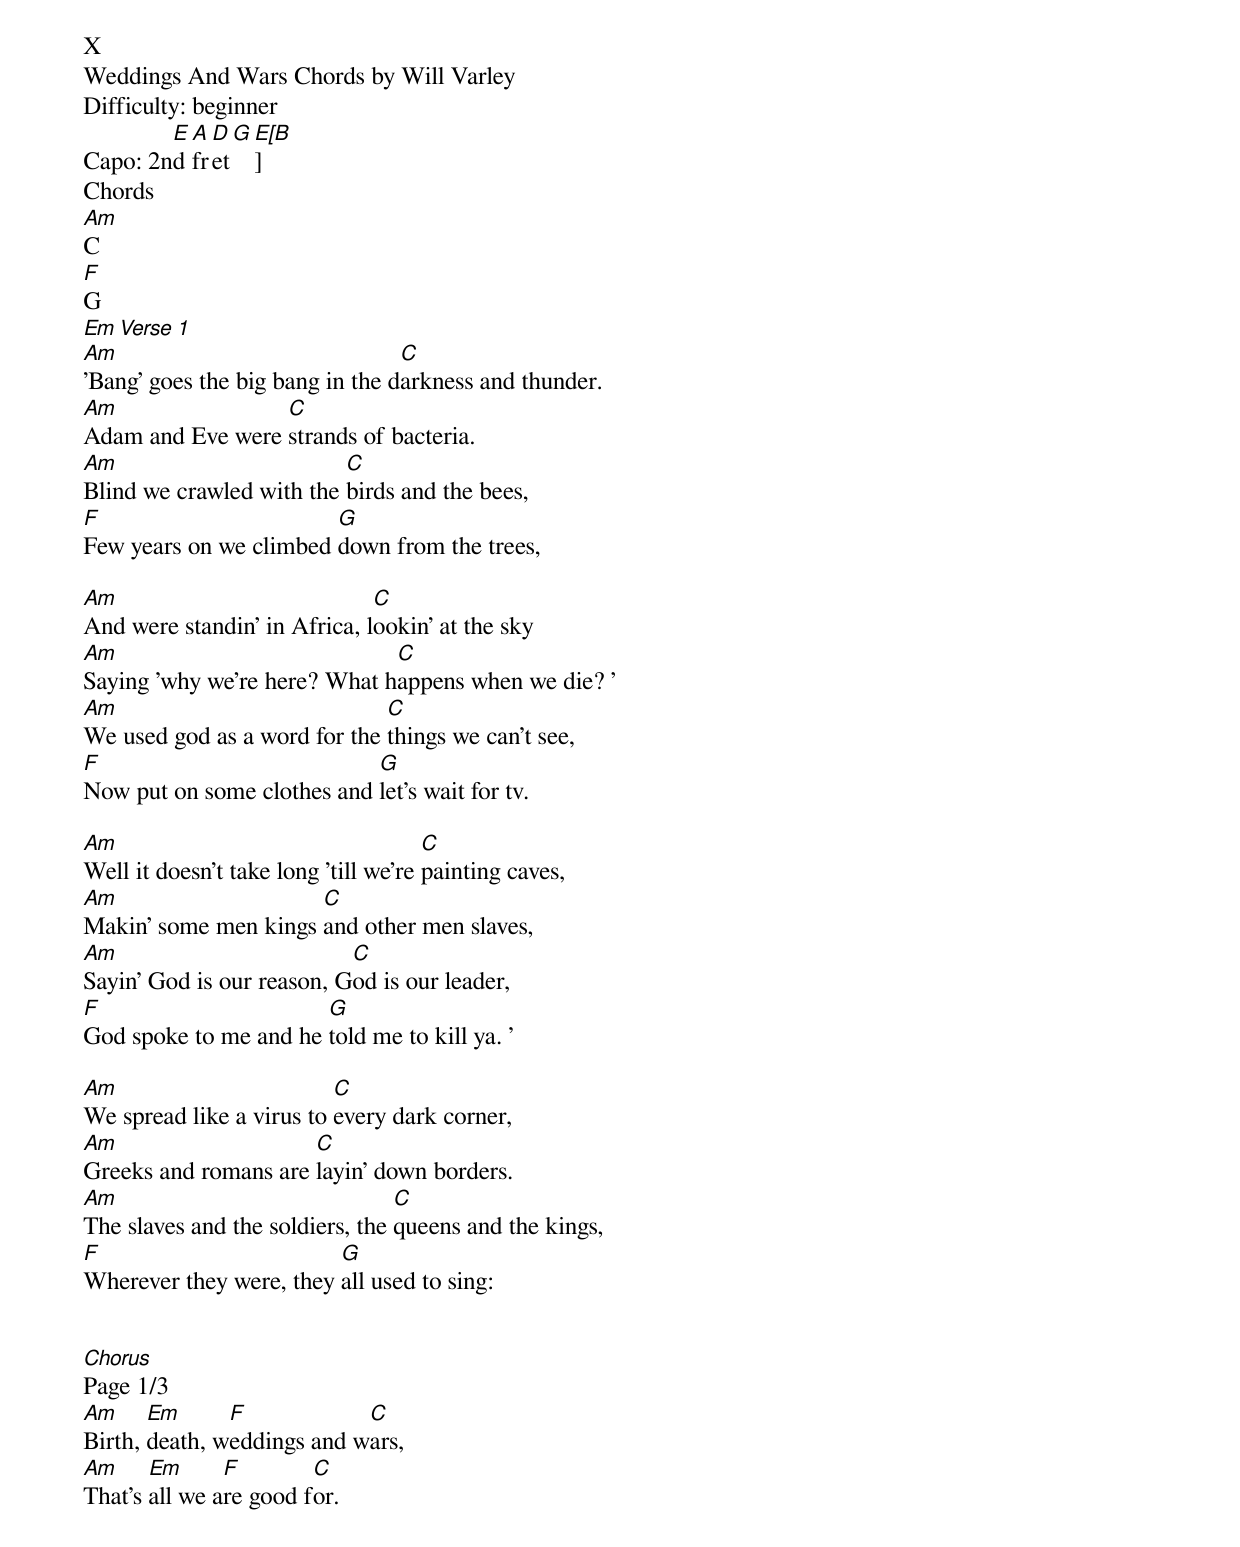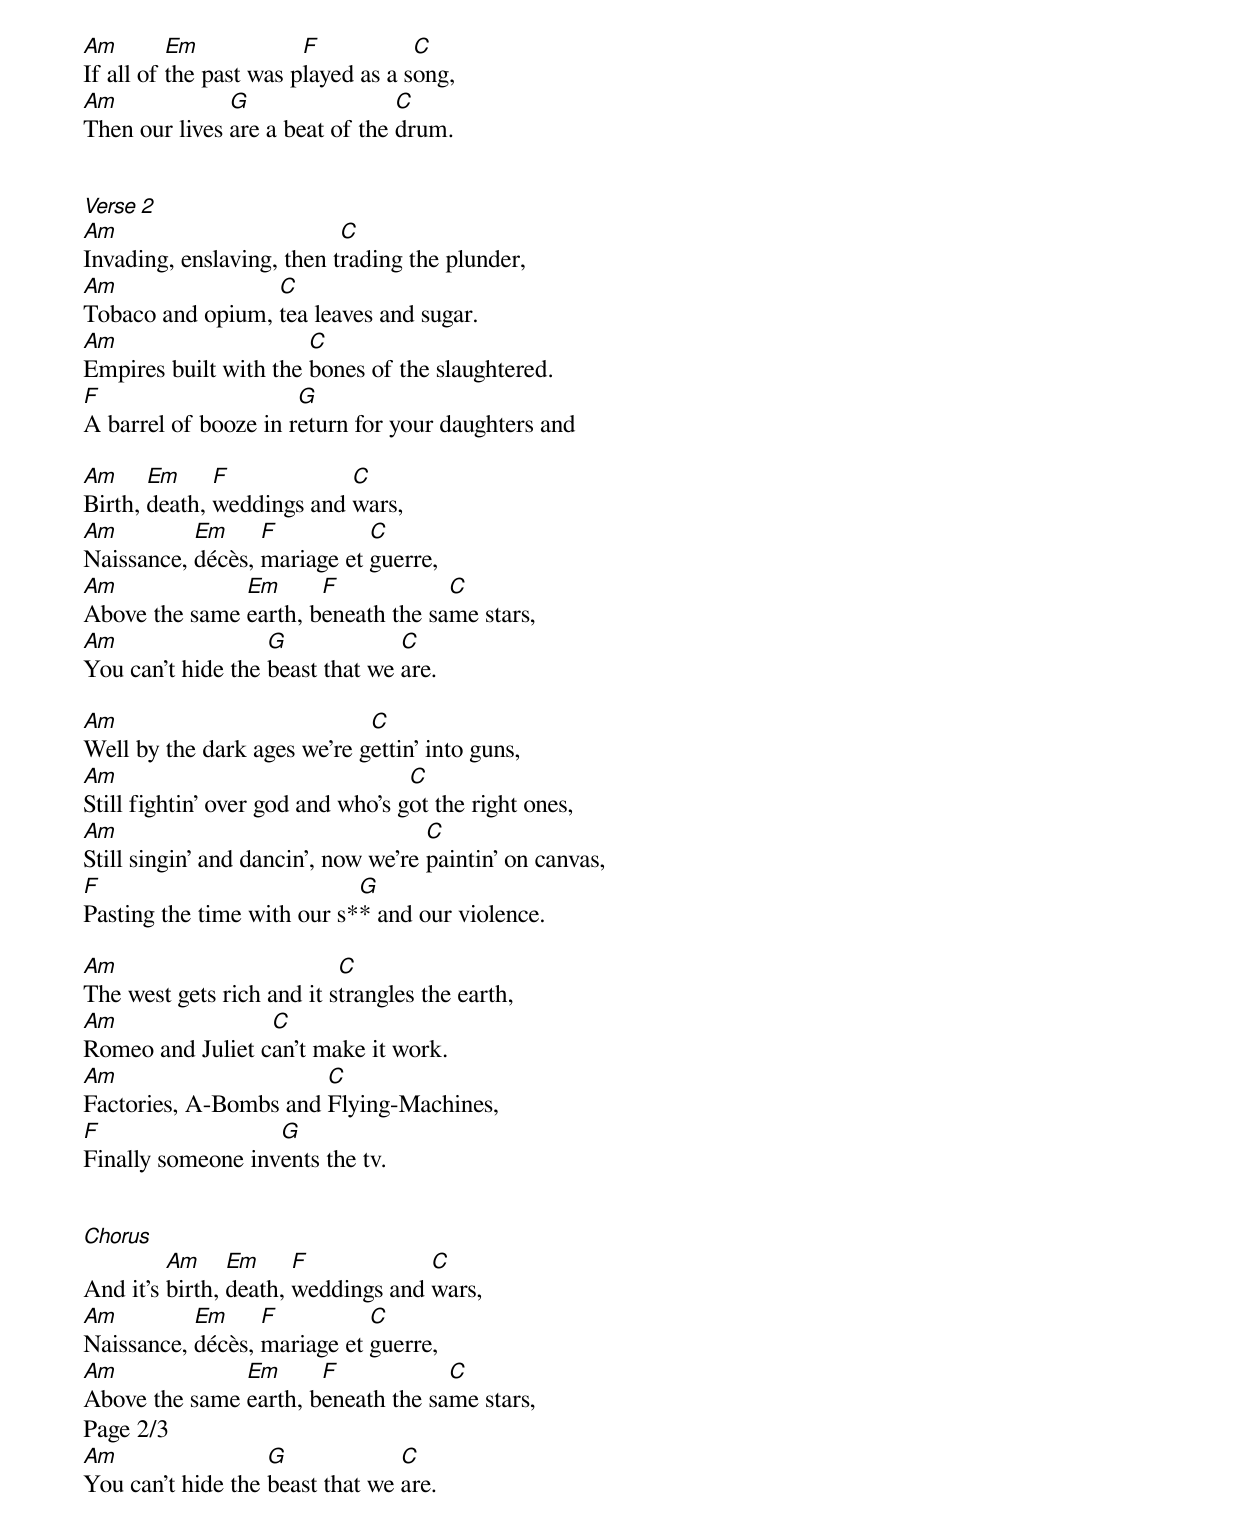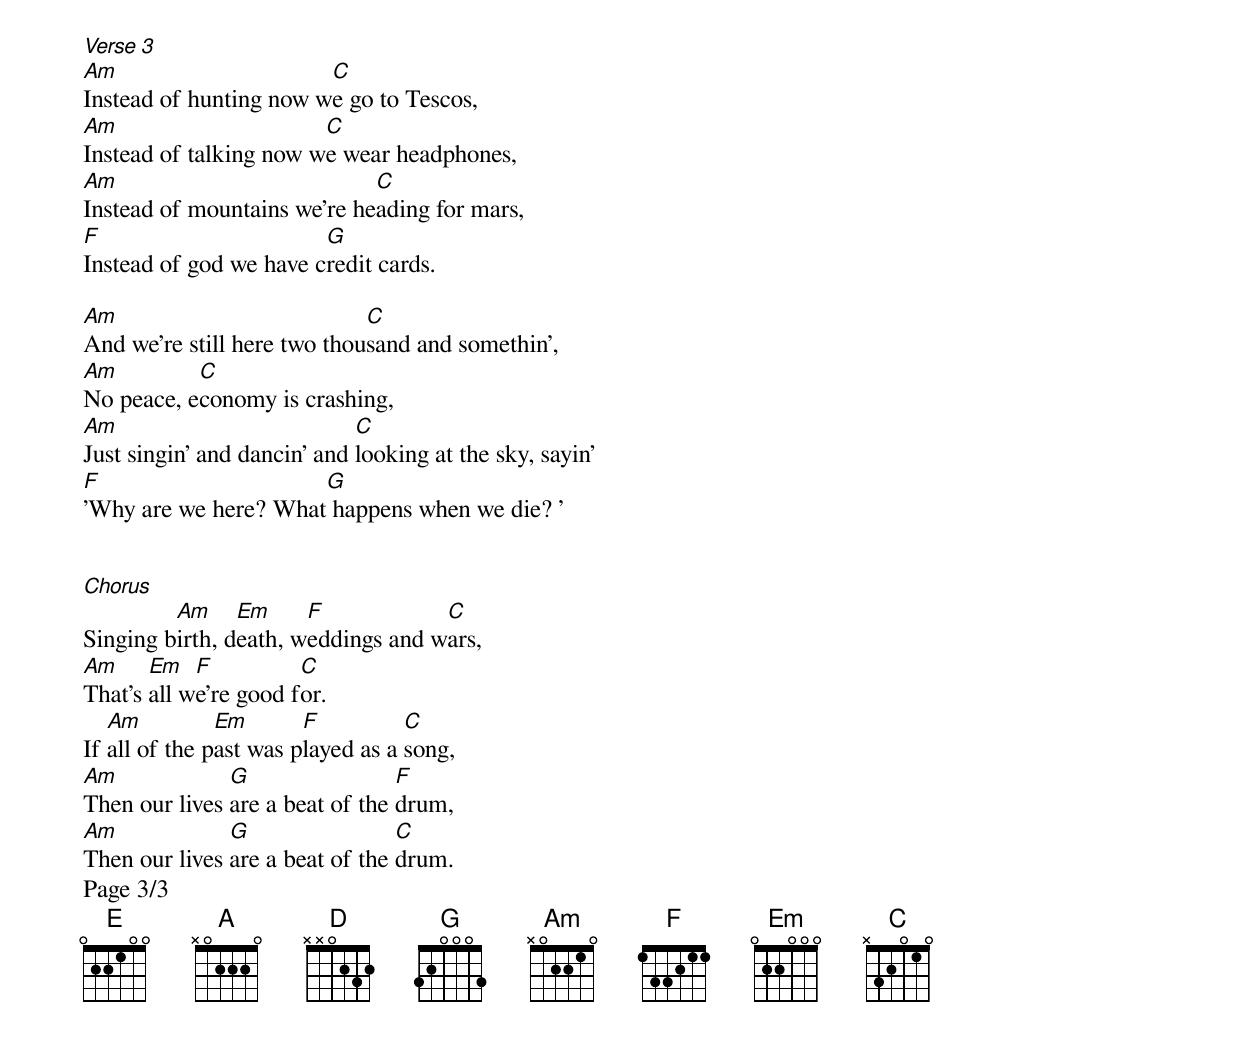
X
Weddings And Wars Chords by Will Varley
Difficulty: beginner
Capo: 2n[E]d [A]fr[D]et[G][E[B]]
Chords
[Am]C
[F]G
[Em][Verse 1]
[Am]'Bang' goes the big bang in the d[C]arkness and thunder.
[Am]Adam and Eve were [C]strands of bacteria.
[Am]Blind we crawled with the [C]birds and the bees,
[F]Few years on we climbed [G]down from the trees,

[Am]And were standin' in Africa, l[C]ookin' at the sky
[Am]Saying 'why we're here? What h[C]appens when we die? '
[Am]We used god as a word for the [C]things we can't see,
[F]Now put on some clothes and [G]let's wait for tv.

[Am]Well it doesn't take long 'till we're [C]painting caves,
[Am]Makin' some men kings [C]and other men slaves,
[Am]Sayin' God is our reason, G[C]od is our leader,
[F]God spoke to me and he [G]told me to kill ya. '

[Am]We spread like a virus to [C]every dark corner,
[Am]Greeks and romans are [C]layin' down borders.
[Am]The slaves and the soldiers, the [C]queens and the kings,
[F]Wherever they were, they [G]all used to sing:


[Chorus]
Page 1/3
[Am]Birth, [Em]death, w[F]eddings and w[C]ars,
[Am]That's [Em]all we a[F]re good f[C]or.
[Am]If all of [Em]the past was p[F]layed as a s[C]ong,
[Am]Then our lives [G]are a beat of the [C]drum.


[Verse 2]
[Am]Invading, enslaving, then t[C]rading the plunder,
[Am]Tobaco and opium, [C]tea leaves and sugar.
[Am]Empires built with the [C]bones of the slaughtered.
[F]A barrel of booze in r[G]eturn for your daughters and

[Am]Birth, [Em]death, [F]weddings and [C]wars,
[Am]Naissance, [Em]décès, [F]mariage et [C]guerre,
[Am]Above the same [Em]earth, b[F]eneath the sa[C]me stars,
[Am]You can't hide the [G]beast that we [C]are.

[Am]Well by the dark ages we're g[C]ettin' into guns,
[Am]Still fightin' over god and who's g[C]ot the right ones,
[Am]Still singin' and dancin', now we're [C]paintin' on canvas,
[F]Pasting the time with our s*[G]* and our violence.

[Am]The west gets rich and it s[C]trangles the earth,
[Am]Romeo and Juliet c[C]an't make it work.
[Am]Factories, A-Bombs and [C]Flying-Machines,
[F]Finally someone inv[G]ents the tv.


[Chorus]
And it's [Am]birth, [Em]death, [F]weddings and [C]wars,
[Am]Naissance, [Em]décès, [F]mariage et [C]guerre,
[Am]Above the same [Em]earth, b[F]eneath the sa[C]me stars,
Page 2/3
[Am]You can't hide the [G]beast that we [C]are.


[Verse 3]
[Am]Instead of hunting now w[C]e go to Tescos,
[Am]Instead of talking now w[C]e wear headphones,
[Am]Instead of mountains we're he[C]ading for mars,
[F]Instead of god we have c[G]redit cards.

[Am]And we're still here two thou[C]sand and somethin',
[Am]No peace, e[C]conomy is crashing,
[Am]Just singin' and dancin' and [C]looking at the sky, sayin'
[F]'Why are we here? What[G] happens when we die? '


[Chorus]
Singing b[Am]irth, d[Em]eath, w[F]eddings and w[C]ars,
[Am]That's [Em]all w[F]e're good f[C]or.
If [Am]all of the p[Em]ast was p[F]layed as a [C]song,
[Am]Then our lives [G]are a beat of the [F]drum,
[Am]Then our lives [G]are a beat of the [C]drum.
Page 3/3
